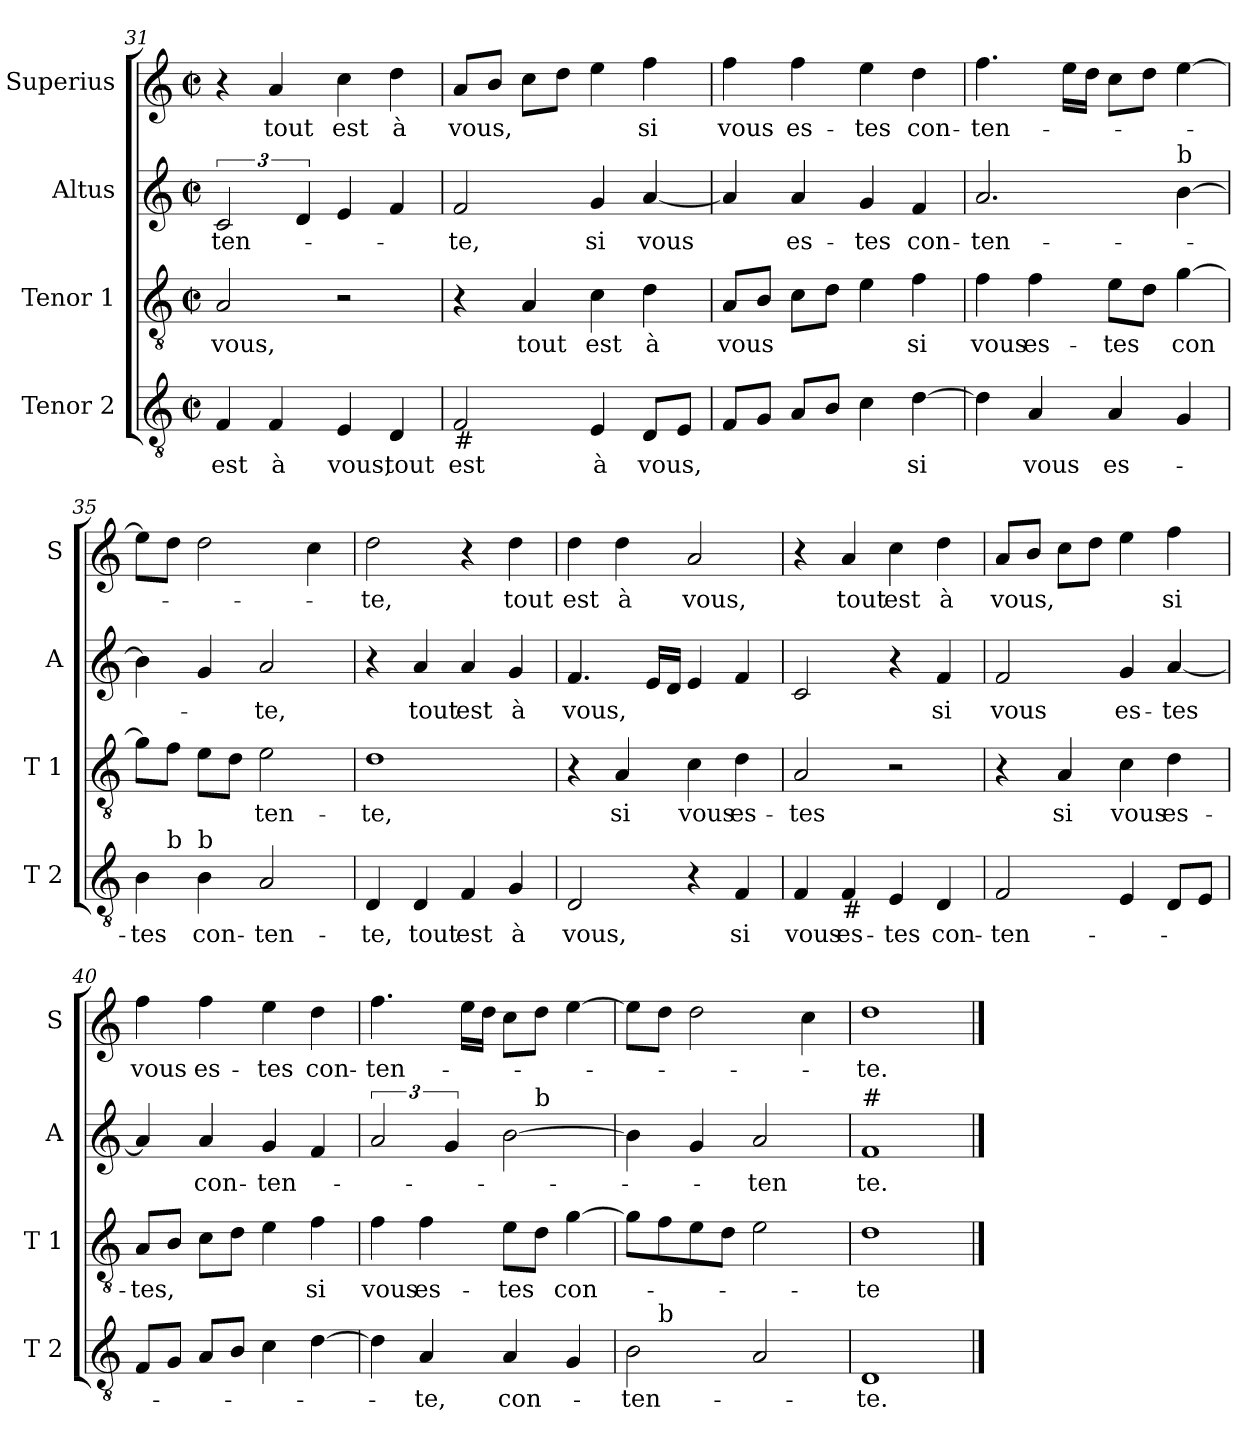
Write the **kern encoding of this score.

**kern	**text	**kern	**text	**kern	**text	**kern	**text
*part4	*part4	*part3	*part3	*part2	*part2	*part1	*part1
*staff4	*staff4	*staff3	*staff3	*staff2	*staff2	*staff1	*staff1
*I"Tenor 2	*	*I"Tenor 1	*	*I"Altus	*	*I"Superius	*
*I'T 2	*	*I'T 1	*	*I'A	*	*I'S	*
!!LO:PB:g=z
*clefGv2	*	*clefGv2	*	*clefG2	*	*clefG2	*
*k[]	*	*k[]	*	*k[]	*	*k[]	*
*C:	*	*C:	*	*C:	*	*C:	*
*M2/2	*	*M2/2	*	*M2/2	*	*M2/2	*
*met(c|)	*	*met(c|)	*	*met(c|)	*	*met(c|)	*
=31	=31	=31	=31	=31	=31	=31	=31
!	!LO:LY:b	!	!LO:LY:b	!	!LO:LY:b	!	!
4F/	est	2A/	vous,	3c/	-ten-	4r	.
!	!LO:LY:b	!	!	!	!	!	!LO:LY:b
4F/	à	.	.	.	.	4a/	tout
.	.	.	.	6d/	.	.	.
!	!LO:LY:b	!	!	!	!	!	!LO:LY:b
4E/	vous,	2r	.	4e/	.	4cc\	est
!	!LO:LY:b	!	!	!	!	!	!LO:LY:b
4D/	tout	.	.	4f/	.	4dd\	à
=32	=32	=32	=32	=32	=32	=32	=32
!LO:TX:b:t=#	!	!	!	!	!	!	!
!	!LO:LY:b	!	!	!	!LO:LY:b	!	!LO:LY:b
2F/	est	4r	.	2f/	-te,	8a/L	vous,
.	.	.	.	.	.	8b/J	.
!	!	!	!LO:LY:b	!	!	!	!
.	.	4A/	tout	.	.	8cc\L	.
.	.	.	.	.	.	8dd\J	.
!	!LO:LY:b	!	!LO:LY:b	!	!LO:LY:b	!	!
4E/	à	4c\	est	4g/	si	4ee\	.
!	!LO:LY:b	!	!LO:LY:b	!	!LO:LY:b	!	!LO:LY:b
8D/L	vous,	4d\	à	[4a/	vous	4ff\	si
8E/J	.	.	.	.	.	.	.
=33	=33	=33	=33	=33	=33	=33	=33
!	!	!	!LO:LY:b	!	!	!	!LO:LY:b
8F/L	.	8A/L	vous	4a/]	.	4ff\	vous
8G/J	.	8B/J	.	.	.	.	.
!	!	!	!	!	!LO:LY:b	!	!LO:LY:b
8A/L	.	8c\L	.	4a/	es-	4ff\	es-
8B/J	.	8d\J	.	.	.	.	.
!	!	!	!	!	!LO:LY:b	!	!LO:LY:b
4c\	.	4e\	.	4g/	-tes	4ee\	-tes
!	!LO:LY:b	!	!LO:LY:b	!	!LO:LY:b	!	!LO:LY:b
[4d\	si	4f\	si	4f/	con-	4dd\	con-
=34	=34	=34	=34	=34	=34	=34	=34
!	!	!	!LO:LY:b	!	!LO:LY:b	!	!LO:LY:b
4d\]	.	4f\	vous	2.a/	-ten-	4.ff\	-ten-
!	!LO:LY:b	!	!LO:LY:b	!	!	!	!
4A/	vous	4f\	es-	.	.	.	.
.	.	.	.	.	.	16ee\LL	.
.	.	.	.	.	.	16dd\JJ	.
!	!LO:LY:b	!	!LO:LY:b	!	!	!	!
4A/	es-	8e\L	-tes	.	.	8cc\L	.
.	.	8d\J	.	.	.	8dd\J	.
!	!	!	!	!LO:TX:a:t=b	!	!	!
!	!	!	!LO:LY:b	!	!	!	!
4G/	.	[4g\	con	[4b\	.	[4ee\	.
!!LO:LB:g=z
=35	=35	=35	=35	=35	=35	=35	=35
!	!LO:LY:b	!	!	!	!	!	!
*^	*	*	*	*	*	*	*
4B\	8ryy	-tes	8g\L]	.	4b\]	.	8ee\L]	.
!	!LO:TX:a:t=b	!	!	!	!	!	!	!
.	2..ryy	.	8f\J	.	.	.	8dd\J	.
!LO:TX:a:t=b	!	!	!	!	!	!	!	!
!	!	!LO:LY:b	!	!	!	!	!	!
4B\	.	con-	8e\L	.	4g/	.	2dd\	.
.	.	.	8d\J	.	.	.	.	.
!	!	!LO:LY:b	!	!LO:LY:b	!	!LO:LY:b	!	!
2A/	.	-ten-	2e\	ten-	2a/	-te,	.	.
.	.	.	.	.	.	.	4cc\	.
=36	=36	=36	=36	=36	=36	=36	=36	=36
!	!	!LO:LY:b	!	!LO:LY:b	!	!	!	!LO:LY:b
*v	*v	*	*	*	*	*	*	*
4D/	-te,	1d	-te,	4r	.	2dd\	-te,
!	!LO:LY:b	!	!	!	!LO:LY:b	!	!
4D/	tout	.	.	4a/	tout	.	.
!	!LO:LY:b	!	!	!	!LO:LY:b	!	!
4F/	est	.	.	4a/	est	4r	.
!	!LO:LY:b	!	!	!	!LO:LY:b	!	!LO:LY:b
4G/	à	.	.	4g/	à	4dd\	tout
=37	=37	=37	=37	=37	=37	=37	=37
!	!LO:LY:b	!	!	!	!LO:LY:b	!	!LO:LY:b
2D/	vous,	4r	.	4.f/	vous,	4dd\	est
!	!	!	!LO:LY:b	!	!	!	!LO:LY:b
.	.	4A/	si	.	.	4dd\	à
.	.	.	.	16e/LL	.	.	.
.	.	.	.	16d/JJ	.	.	.
!	!	!	!LO:LY:b	!	!	!	!LO:LY:b
4r	.	4c\	vous	4e/	.	2a/	vous,
!	!LO:LY:b	!	!LO:LY:b	!	!	!	!
4F/	si	4d\	es-	4f/	.	.	.
=38	=38	=38	=38	=38	=38	=38	=38
!	!LO:LY:b	!	!LO:LY:b	!	!	!	!
4F/	vous	2A/	-tes	2c/	.	4r	.
!LO:TX:b:t=#	!	!	!	!	!	!	!
!	!LO:LY:b	!	!	!	!	!	!LO:LY:b
4F/	es-	.	.	.	.	4a/	tout
!	!LO:LY:b	!	!	!	!	!	!LO:LY:b
4E/	-tes	2r	.	4r	.	4cc\	est
!	!LO:LY:b	!	!	!	!LO:LY:b	!	!LO:LY:b
4D/	con-	.	.	4f/	si	4dd\	à
!!LO:LB:g=z
=39	=39	=39	=39	=39	=39	=39	=39
!	!LO:LY:b	!	!	!	!LO:LY:b	!	!LO:LY:b
2F/	-ten-	4r	.	2f/	vous	8a/L	vous,
.	.	.	.	.	.	8b/J	.
!	!	!	!LO:LY:b	!	!	!	!
.	.	4A/	si	.	.	8cc\L	.
.	.	.	.	.	.	8dd\J	.
!	!	!	!LO:LY:b	!	!LO:LY:b	!	!
4E/	.	4c\	vous	4g/	es-	4ee\	.
!	!	!	!LO:LY:b	!	!LO:LY:b	!	!LO:LY:b
8D/L	.	4d\	es-	[4a/	-tes	4ff\	si
8E/J	.	.	.	.	.	.	.
=40	=40	=40	=40	=40	=40	=40	=40
!	!	!	!LO:LY:b	!	!	!	!LO:LY:b
8F/L	.	8A/L	-tes,	4a/]	.	4ff\	vous
8G/J	.	8B/J	.	.	.	.	.
!	!	!	!	!	!LO:LY:b	!	!LO:LY:b
8A/L	.	8c\L	.	4a/	con-	4ff\	es-
8B/J	.	8d\J	.	.	.	.	.
!	!	!	!	!	!LO:LY:b	!	!LO:LY:b
4c\	.	4e\	.	4g/	-ten-	4ee\	-tes
!	!	!	!LO:LY:b	!	!	!	!LO:LY:b
[4d\	.	4f\	si	4f/	.	4dd\	con-
=41	=41	=41	=41	=41	=41	=41	=41
!	!	!	!LO:LY:b	!	!	!	!LO:LY:b
*	*	*	*	*^	*	*	*
4d\]	.	4f\	vous	3a/	2ryy	.	4.ff\	-ten-
!	!LO:LY:b	!	!LO:LY:b	!	!	!	!	!
4A/	-te,	4f\	es-	.	.	.	.	.
.	.	.	.	6g/	.	.	.	.
.	.	.	.	.	.	.	16ee\LL	.
.	.	.	.	.	.	.	16dd\JJ	.
!	!LO:LY:b	!	!LO:LY:b	!	!	!	!	!
4A/	con-	8e\L	-tes	[2b\	8ryy	.	8cc\L	.
!	!	!	!	!	!LO:TX:a:t=b	!	!	!
.	.	8d\J	.	.	4.ryy	.	8dd\J	.
!	!	!	!LO:LY:b	!	!	!	!	!
4G/	.	[4g\	con-	.	.	.	[4ee\	.
=42	=42	=42	=42	=42	=42	=42	=42	=42
!	!LO:LY:b	!	!	!	!	!	!	!
*^	*	*	*	*v	*v	*	*	*
2B\	8ryy	-ten-	8g\L]	.	4b\]	.	8ee\L]	.
!	!LO:TX:a:t=b	!	!	!	!	!	!	!
.	2..ryy	.	8f\	.	.	.	8dd\J	.
.	.	.	8e\	.	4g/	.	2dd\	.
.	.	.	8d\J	.	.	.	.	.
!	!	!	!	!	!	!LO:LY:b	!	!
2A/	.	.	2e\	.	2a/	-ten	.	.
.	.	.	.	.	.	.	4cc\	.
=43	=43	=43	=43	=43	=43	=43	=43	=43
!	!	!	!	!	!LO:TX:a:t=#	!	!	!
!	!	!LO:LY:b	!	!LO:LY:b	!	!LO:LY:b	!	!LO:LY:b
*v	*v	*	*	*	*	*	*	*
1D	-te.	1d	-te	1f	te.	1dd	-te.
==	==	==	==	==	==	==	==
*-	*-	*-	*-	*-	*-	*-	*-
